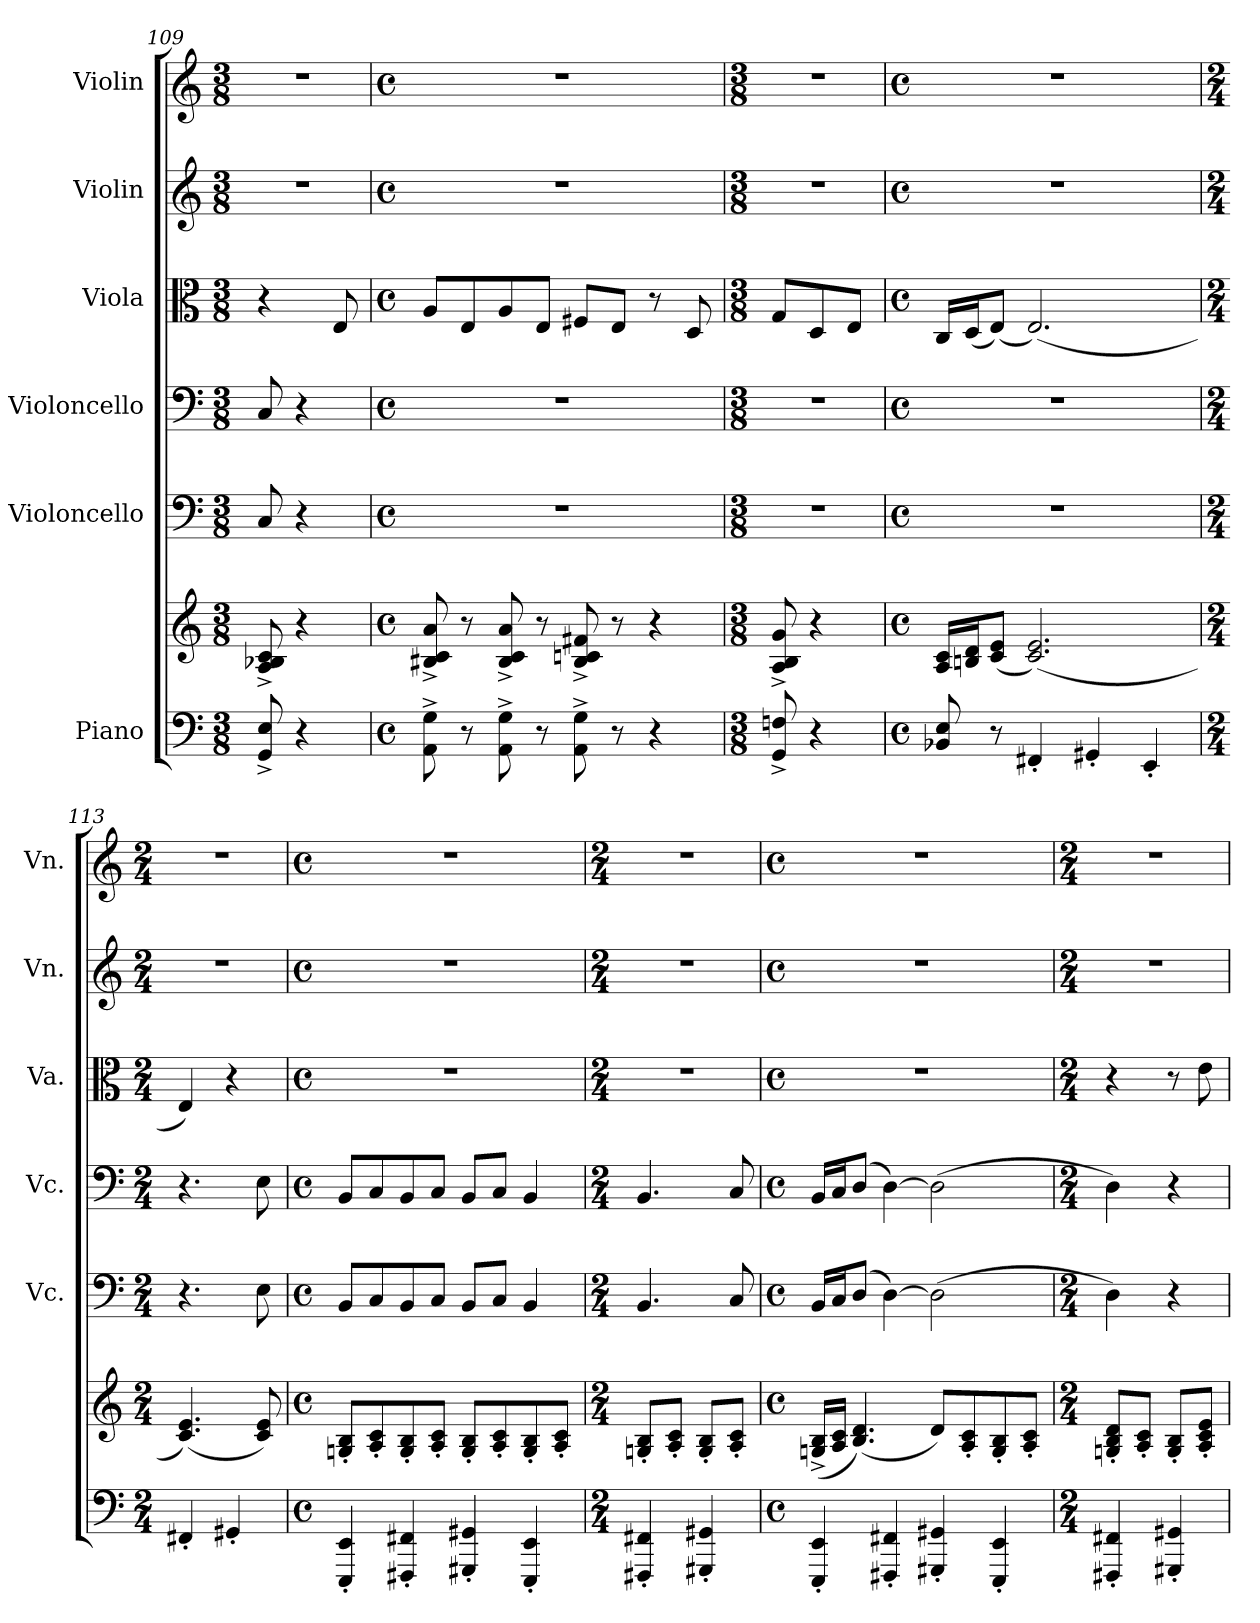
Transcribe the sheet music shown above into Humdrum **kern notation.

**kern	**kern	**kern	**kern	**kern	**kern	**kern
*part6	*part6	*part5	*part4	*part3	*part2	*part1
*staff7	*staff6	*staff5	*staff4	*staff3	*staff2	*staff1
*I"Piano	*	*I"Violoncello	*I"Violoncello	*I"Viola	*I"Violin	*I"Violin
*	*	*I'Vc.	*I'Vc.	*I'Va.	*I'Vn.	*I'Vn.
*clefF4	*clefG2	*clefF4	*clefF4	*clefC3	*clefG2	*clefG2
*k[]	*k[]	*k[]	*k[]	*k[]	*k[]	*k[]
*M3/8	*M3/8	*M3/8	*M3/8	*M3/8	*M3/8	*M3/8
=109	=109	=109	=109	=109	=109	=109
8GG/^ 8E/^	8A/^ 8B-X/^ 8c/^	8C/	8C/	4r	4.r	4.r
4r	4r	4r	4r	.	.	.
.	.	.	.	8E/	.	.
=110	=110	=110	=110	=110	=110	=110
*M4/4	*M4/4	*M4/4	*M4/4	*M4/4	*M4/4	*M4/4
*met(c)	*met(c)	*met(c)	*met(c)	*met(c)	*met(c)	*met(c)
8AA\^ 8G\^	8B#X/^ 8c/^ 8a/^	1r	1r	8A/L	1r	1r
8r	8r	.	.	8E/	.	.
8AA\^ 8G\^	8B#/^ 8c/^ 8a/^	.	.	8A/	.	.
8r	8r	.	.	8E/J	.	.
8AA\^ 8G\^	8B#/^ 8cn/^ 8f#X/^	.	.	8F#X/L	.	.
8r	8r	.	.	8E/J	.	.
4r	4r	.	.	8r	.	.
.	.	.	.	8D/	.	.
=111	=111	=111	=111	=111	=111	=111
*M3/8	*M3/8	*M3/8	*M3/8	*M3/8	*M3/8	*M3/8
8GG/^ 8Fn/^	8A/^ 8B/^ 8g/^	4.r	4.r	8G/L	4.r	4.r
4r	4r	.	.	8D/	.	.
.	.	.	.	8E/J	.	.
!!LO:PB:g=z
=112	=112	=112	=112	=112	=112	=112
*M4/4	*M4/4	*M4/4	*M4/4	*M4/4	*M4/4	*M4/4
*met(c)	*met(c)	*met(c)	*met(c)	*met(c)	*met(c)	*met(c)
8BB-X/ 8E/	16A/ 16c/LL	1r	1r	16C/LL	1r	1r
.	16Bn/ 16d/J	.	.	(16D/J	.	.
8r	(8c/ 8e/J	.	.	(8E/J)	.	.
4FF#X'/	(2.c/ 2.e/)	.	.	(2.E/)	.	.
4GG#X'/	.	.	.	.	.	.
4EE'/	.	.	.	.	.	.
=113	=113	=113	=113	=113	=113	=113
*M2/4	*M2/4	*M2/4	*M2/4	*M2/4	*M2/4	*M2/4
4FF#X'/	(4.c/ 4.e/)	4.r	4.r	4E/)	2r	2r
4GG#X'/	.	.	.	4r	.	.
.	8c/ 8e/)	8E\	8E\	.	.	.
=114	=114	=114	=114	=114	=114	=114
*M4/4	*M4/4	*M4/4	*M4/4	*M4/4	*M4/4	*M4/4
*met(c)	*met(c)	*met(c)	*met(c)	*met(c)	*met(c)	*met(c)
4EEE/' 4EE/'	8Gn/' 8B/'L	8BB/L	8BB/L	1r	1r	1r
.	8A/' 8c/'	8C/	8C/	.	.	.
4FFF#X/' 4FF#X/'	8G/' 8B/'	8BB/	8BB/	.	.	.
.	8A/' 8c/'J	8C/J	8C/J	.	.	.
4GGG#X/' 4GG#X/'	8G/' 8B/'L	8BB/L	8BB/L	.	.	.
.	8A/' 8c/'	8C/J	8C/J	.	.	.
4EEE/' 4EE/'	8G/' 8B/'	4BB/	4BB/	.	.	.
.	8A/' 8c/'J	.	.	.	.	.
=115	=115	=115	=115	=115	=115	=115
*M2/4	*M2/4	*M2/4	*M2/4	*M2/4	*M2/4	*M2/4
4FFF#X/' 4FF#X/'	8Gn/' 8B/'L	4.BB/	4.BB/	2r	2r	2r
.	8A/' 8c/'J	.	.	.	.	.
4GGG#X/' 4GG#X/'	8G/' 8B/'L	.	.	.	.	.
.	8A/' 8c/'J	8C/	8C/	.	.	.
!!LO:LB:g=z
=116	=116	=116	=116	=116	=116	=116
*M4/4	*M4/4	*M4/4	*M4/4	*M4/4	*M4/4	*M4/4
*met(c)	*met(c)	*met(c)	*met(c)	*met(c)	*met(c)	*met(c)
4EEE/' 4EE/'	(16Gn/^ 16B/^LL	16BB/LL	16BB/LL	1r	1r	1r
.	16A/ 16c/JJ	16C/J	16C/J	.	.	.
.	(4.B/ 4.d/)	(8D/J	(8D/J	.	.	.
4FFF#X/' 4FF#X/'	.	[4D\)	[4D\)	.	.	.
4GGG#X/' 4GG#X/'	8d/L)	(2D\]	(2D\]	.	.	.
.	8A/' 8c/'	.	.	.	.	.
4EEE/' 4EE/'	8G/' 8B/'	.	.	.	.	.
.	8A/' 8c/'J	.	.	.	.	.
=117	=117	=117	=117	=117	=117	=117
*M2/4	*M2/4	*M2/4	*M2/4	*M2/4	*M2/4	*M2/4
4FFF#X/' 4FF#X/'	8Gn/' 8B/' 8d/'L	4D\)	4D\)	4r	2r	2r
.	8A/' 8c/'J	.	.	.	.	.
4GGG#X/' 4GG#X/'	8G/' 8B/'L	4r	4r	8r	.	.
.	8A/' 8c/' 8e/'J	.	.	8e\	.	.
=	=	=	=	=	=	=
*-	*-	*-	*-	*-	*-	*-
